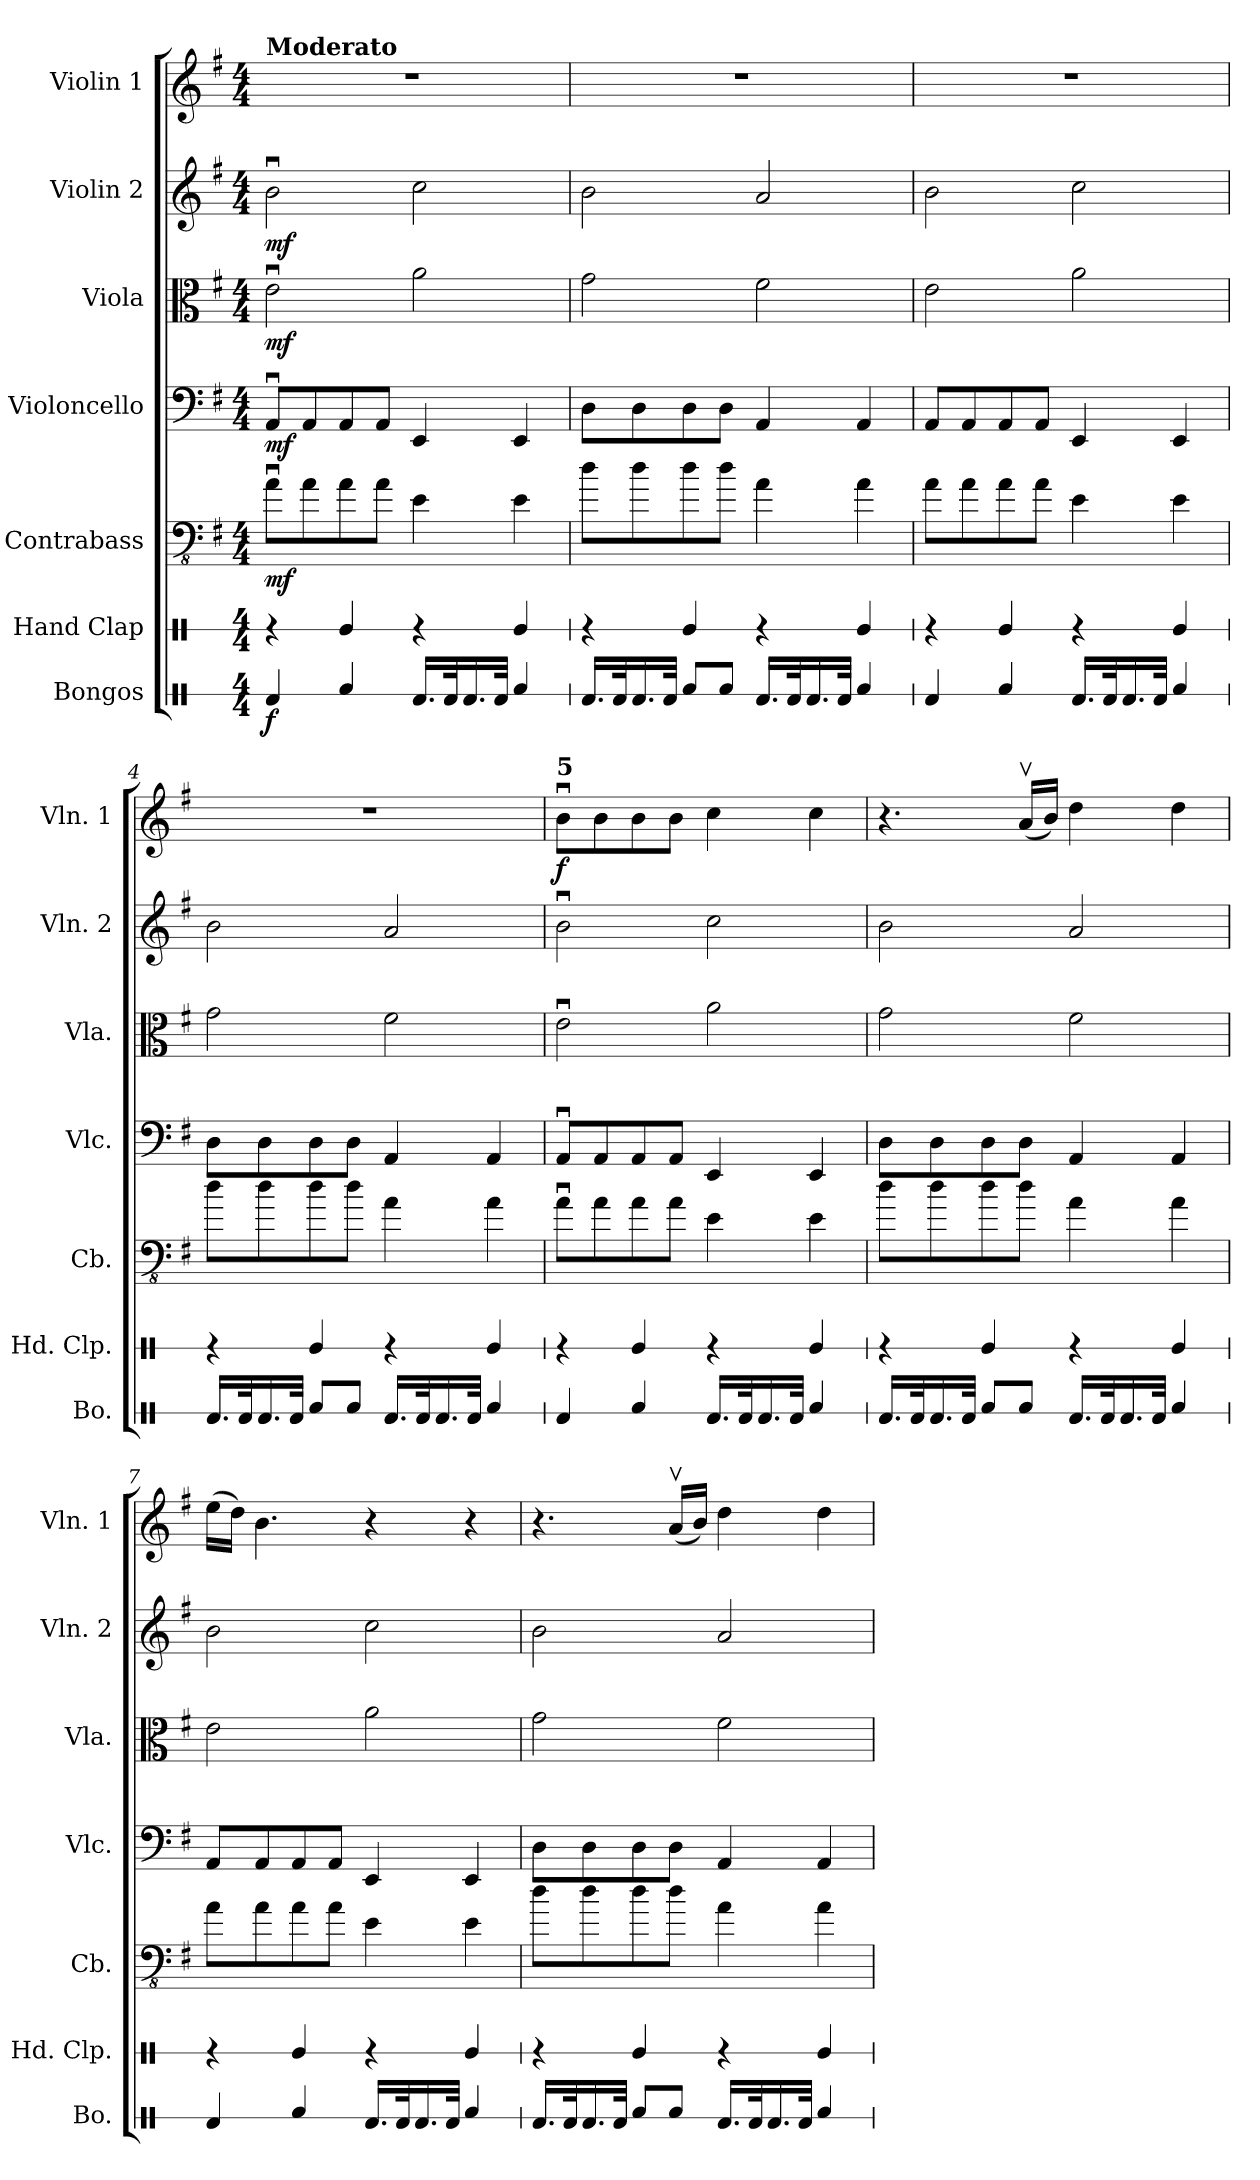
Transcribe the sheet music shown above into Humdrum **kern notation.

**kern	**dynam	**kern	**kern	**dynam	**kern	**dynam	**kern	**dynam	**kern	**dynam	**kern	**dynam
*part7	*part7	*part6	*part5	*part5	*part4	*part4	*part3	*part3	*part2	*part2	*part1	*part1
*staff7	*staff7	*staff6	*staff5	*staff5	*staff4	*staff4	*staff3	*staff3	*staff2	*staff2	*staff1	*staff1
*I"Bongos	*	*I"Hand Clap	*I"Contrabass	*	*I"Violoncello	*	*I"Viola	*	*I"Violin 2	*	*I"Violin 1	*
*I'Bo.	*	*I'Hd. Clp.	*I'Cb.	*	*I'Vlc.	*	*I'Vla.	*	*I'Vln. 2	*	*I'Vln. 1	*
*stria1	*	*stria1	*	*	*	*	*	*	*	*	*	*
*clefX	*	*clefX	*clefFv4	*	*clefF4	*	*clefC3	*	*clefG2	*	*clefG2	*
*	*	*	*ITrd7c12	*	*	*	*	*	*	*	*	*
*k[]	*	*k[]	*k[f#]	*	*k[f#]	*	*k[f#]	*	*k[f#]	*	*k[f#]	*
*M4/4	*	*M4/4	*M4/4	*	*M4/4	*	*M4/4	*	*M4/4	*	*M4/4	*
=1	=1	=1	=1	=1	=1	=1	=1	=1	=1	=1	=1	=1
!	!	!	!	!	!	!	!	!	!	!	!LO:TX:a:B:t=Moderato	!
!	!LO:DY:b	!	!	!LO:DY:b	!	!LO:DY:b	!	!LO:DY:b	!	!LO:DY:b	!	!
4Rd/	f	4r	8AAu\L	mf	8AAu/L	mf	2eu\	mf	2bu\	mf	1r	.
.	.	.	8AA\	.	8AA/	.	.	.	.	.	.	.
4Rf/	.	4Re/	8AA\	.	8AA/	.	.	.	.	.	.	.
.	.	.	8AA\J	.	8AA/J	.	.	.	.	.	.	.
16.Rd/LL	.	4r	4EE\	.	4EE/	.	2a\	.	2cc\	.	.	.
32Rd/K	.	.	.	.	.	.	.	.	.	.	.	.
16.Rd/	.	.	.	.	.	.	.	.	.	.	.	.
32Rd/JJk	.	.	.	.	.	.	.	.	.	.	.	.
4Rf/	.	4Re/	4EE\	.	4EE/	.	.	.	.	.	.	.
=2	=2	=2	=2	=2	=2	=2	=2	=2	=2	=2	=2	=2
16.Rd/LL	.	4r	8D\L	.	8D\L	.	2g\	.	2b\	.	1r	.
32Rd/K	.	.	.	.	.	.	.	.	.	.	.	.
16.Rd/	.	.	8D\	.	8D\	.	.	.	.	.	.	.
32Rd/JJk	.	.	.	.	.	.	.	.	.	.	.	.
8Rf/L	.	4Re/	8D\	.	8D\	.	.	.	.	.	.	.
8Rf/J	.	.	8D\J	.	8D\J	.	.	.	.	.	.	.
16.Rd/LL	.	4r	4AA\	.	4AA/	.	2f#\	.	2a/	.	.	.
32Rd/K	.	.	.	.	.	.	.	.	.	.	.	.
16.Rd/	.	.	.	.	.	.	.	.	.	.	.	.
32Rd/JJk	.	.	.	.	.	.	.	.	.	.	.	.
4Rf/	.	4Re/	4AA\	.	4AA/	.	.	.	.	.	.	.
=3	=3	=3	=3	=3	=3	=3	=3	=3	=3	=3	=3	=3
4Rd/	.	4r	8AA\L	.	8AA/L	.	2e\	.	2b\	.	1r	.
.	.	.	8AA\	.	8AA/	.	.	.	.	.	.	.
4Rf/	.	4Re/	8AA\	.	8AA/	.	.	.	.	.	.	.
.	.	.	8AA\J	.	8AA/J	.	.	.	.	.	.	.
16.Rd/LL	.	4r	4EE\	.	4EE/	.	2a\	.	2cc\	.	.	.
32Rd/K	.	.	.	.	.	.	.	.	.	.	.	.
16.Rd/	.	.	.	.	.	.	.	.	.	.	.	.
32Rd/JJk	.	.	.	.	.	.	.	.	.	.	.	.
4Rf/	.	4Re/	4EE\	.	4EE/	.	.	.	.	.	.	.
!!LO:PB:g=z
=4	=4	=4	=4	=4	=4	=4	=4	=4	=4	=4	=4	=4
16.Rd/LL	.	4r	8D\L	.	8D\L	.	2g\	.	2b\	.	1r	.
32Rd/K	.	.	.	.	.	.	.	.	.	.	.	.
16.Rd/	.	.	8D\	.	8D\	.	.	.	.	.	.	.
32Rd/JJk	.	.	.	.	.	.	.	.	.	.	.	.
8Rf/L	.	4Re/	8D\	.	8D\	.	.	.	.	.	.	.
8Rf/J	.	.	8D\J	.	8D\J	.	.	.	.	.	.	.
16.Rd/LL	.	4r	4AA\	.	4AA/	.	2f#\	.	2a/	.	.	.
32Rd/K	.	.	.	.	.	.	.	.	.	.	.	.
16.Rd/	.	.	.	.	.	.	.	.	.	.	.	.
32Rd/JJk	.	.	.	.	.	.	.	.	.	.	.	.
4Rf/	.	4Re/	4AA\	.	4AA/	.	.	.	.	.	.	.
=5	=5	=5	=5	=5	=5	=5	=5	=5	=5	=5	=5	=5
!	!	!	!	!	!	!	!	!	!	!	!LO:TX:a:B:t=5	!
!	!	!	!	!	!	!	!	!	!	!	!	!LO:DY:b
4Rd/	.	4r	8AAu\L	.	8AAu/L	.	2eu\	.	2bu\	.	8bu\L	f
.	.	.	8AA\	.	8AA/	.	.	.	.	.	8b\	.
4Rf/	.	4Re/	8AA\	.	8AA/	.	.	.	.	.	8b\	.
.	.	.	8AA\J	.	8AA/J	.	.	.	.	.	8b\J	.
16.Rd/LL	.	4r	4EE\	.	4EE/	.	2a\	.	2cc\	.	4cc\	.
32Rd/K	.	.	.	.	.	.	.	.	.	.	.	.
16.Rd/	.	.	.	.	.	.	.	.	.	.	.	.
32Rd/JJk	.	.	.	.	.	.	.	.	.	.	.	.
4Rf/	.	4Re/	4EE\	.	4EE/	.	.	.	.	.	4cc\	.
=6	=6	=6	=6	=6	=6	=6	=6	=6	=6	=6	=6	=6
16.Rd/LL	.	4r	8D\L	.	8D\L	.	2g\	.	2b\	.	4.r	.
32Rd/K	.	.	.	.	.	.	.	.	.	.	.	.
16.Rd/	.	.	8D\	.	8D\	.	.	.	.	.	.	.
32Rd/JJk	.	.	.	.	.	.	.	.	.	.	.	.
8Rf/L	.	4Re/	8D\	.	8D\	.	.	.	.	.	.	.
8Rf/J	.	.	8D\J	.	8D\J	.	.	.	.	.	(16av/LL	.
.	.	.	.	.	.	.	.	.	.	.	16b/JJ)	.
16.Rd/LL	.	4r	4AA\	.	4AA/	.	2f#\	.	2a/	.	4dd\	.
32Rd/K	.	.	.	.	.	.	.	.	.	.	.	.
16.Rd/	.	.	.	.	.	.	.	.	.	.	.	.
32Rd/JJk	.	.	.	.	.	.	.	.	.	.	.	.
4Rf/	.	4Re/	4AA\	.	4AA/	.	.	.	.	.	4dd\	.
!!LO:LB:g=z
=7	=7	=7	=7	=7	=7	=7	=7	=7	=7	=7	=7	=7
4Rd/	.	4r	8AA\L	.	8AA/L	.	2e\	.	2b\	.	(16ee\LL	.
.	.	.	.	.	.	.	.	.	.	.	16dd\JJ)	.
.	.	.	8AA\	.	8AA/	.	.	.	.	.	4.b\	.
4Rf/	.	4Re/	8AA\	.	8AA/	.	.	.	.	.	.	.
.	.	.	8AA\J	.	8AA/J	.	.	.	.	.	.	.
16.Rd/LL	.	4r	4EE\	.	4EE/	.	2a\	.	2cc\	.	4r	.
32Rd/K	.	.	.	.	.	.	.	.	.	.	.	.
16.Rd/	.	.	.	.	.	.	.	.	.	.	.	.
32Rd/JJk	.	.	.	.	.	.	.	.	.	.	.	.
4Rf/	.	4Re/	4EE\	.	4EE/	.	.	.	.	.	4r	.
=8	=8	=8	=8	=8	=8	=8	=8	=8	=8	=8	=8	=8
16.Rd/LL	.	4r	8D\L	.	8D\L	.	2g\	.	2b\	.	4.r	.
32Rd/K	.	.	.	.	.	.	.	.	.	.	.	.
16.Rd/	.	.	8D\	.	8D\	.	.	.	.	.	.	.
32Rd/JJk	.	.	.	.	.	.	.	.	.	.	.	.
8Rf/L	.	4Re/	8D\	.	8D\	.	.	.	.	.	.	.
8Rf/J	.	.	8D\J	.	8D\J	.	.	.	.	.	(16av/LL	.
.	.	.	.	.	.	.	.	.	.	.	16b/JJ)	.
16.Rd/LL	.	4r	4AA\	.	4AA/	.	2f#\	.	2a/	.	4dd\	.
32Rd/K	.	.	.	.	.	.	.	.	.	.	.	.
16.Rd/	.	.	.	.	.	.	.	.	.	.	.	.
32Rd/JJk	.	.	.	.	.	.	.	.	.	.	.	.
4Rf/	.	4Re/	4AA\	.	4AA/	.	.	.	.	.	4dd\	.
=	=	=	=	=	=	=	=	=	=	=	=	=
*-	*-	*-	*-	*-	*-	*-	*-	*-	*-	*-	*-	*-
